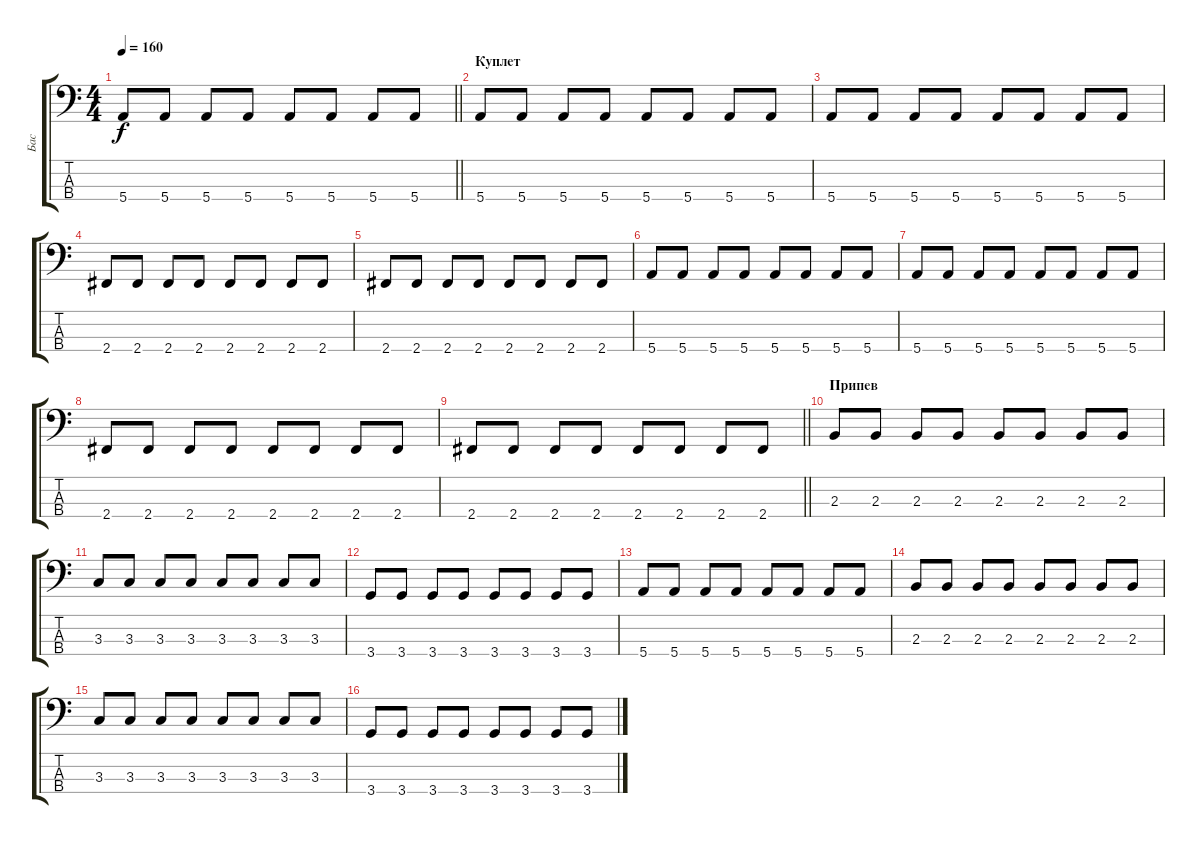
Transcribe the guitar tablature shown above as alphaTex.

\track ("Бас" "Бас") {instrument electricbassfinger}
\staff {score tabs}
\tuning (G2 D2 A1 E1) {hide}
\ts (4 4)
\tempo 160
\clef f4
\barLineRight lightlight
\ks c
5.4.8{dy f} 5.4.8 5.4.8 5.4.8 5.4.8 5.4.8 5.4.8 5.4.8 |
\section ("" "Куплет")
5.4.8 5.4.8 5.4.8 5.4.8 5.4.8 5.4.8 5.4.8 5.4.8 |
5.4.8 5.4.8 5.4.8 5.4.8 5.4.8 5.4.8 5.4.8 5.4.8 |
2.4.8 2.4.8 2.4.8 2.4.8 2.4.8 2.4.8 2.4.8 2.4.8 |
2.4.8 2.4.8 2.4.8 2.4.8 2.4.8 2.4.8 2.4.8 2.4.8 |
5.4.8 5.4.8 5.4.8 5.4.8 5.4.8 5.4.8 5.4.8 5.4.8 |
5.4.8 5.4.8 5.4.8 5.4.8 5.4.8 5.4.8 5.4.8 5.4.8 |
2.4.8 2.4.8 2.4.8 2.4.8 2.4.8 2.4.8 2.4.8 2.4.8 |
\barLineRight lightlight
2.4.8 2.4.8 2.4.8 2.4.8 2.4.8 2.4.8 2.4.8 2.4.8 |
\section ("" "Припев")
2.3.8 2.3.8 2.3.8 2.3.8 2.3.8 2.3.8 2.3.8 2.3.8 |
3.3.8 3.3.8 3.3.8 3.3.8 3.3.8 3.3.8 3.3.8 3.3.8 |
3.4.8 3.4.8 3.4.8 3.4.8 3.4.8 3.4.8 3.4.8 3.4.8 |
5.4.8 5.4.8 5.4.8 5.4.8 5.4.8 5.4.8 5.4.8 5.4.8 |
2.3.8 2.3.8 2.3.8 2.3.8 2.3.8 2.3.8 2.3.8 2.3.8 |
3.3.8 3.3.8 3.3.8 3.3.8 3.3.8 3.3.8 3.3.8 3.3.8 |
3.4.8 3.4.8 3.4.8 3.4.8 3.4.8 3.4.8 3.4.8 3.4.8
